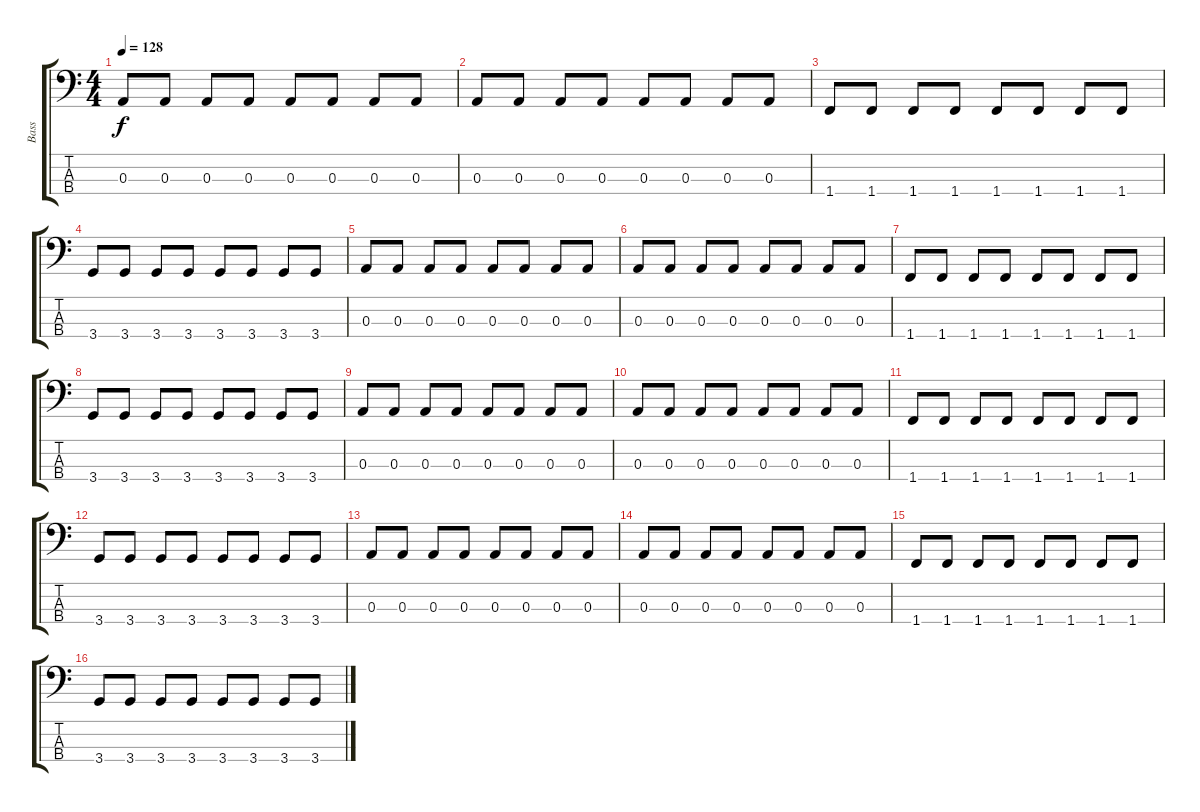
\track ("Bass" "Bass") {instrument electricbassfinger}
\staff {score tabs}
\tuning (G2 D2 A1 E1) {hide}
\ts (4 4)
\tempo 128
\clef f4
\ks c
0.3.8{dy f} 0.3.8 0.3.8 0.3.8 0.3.8 0.3.8 0.3.8 0.3.8 |
0.3.8 0.3.8 0.3.8 0.3.8 0.3.8 0.3.8 0.3.8 0.3.8 |
1.4.8 1.4.8 1.4.8 1.4.8 1.4.8 1.4.8 1.4.8 1.4.8 |
3.4.8 3.4.8 3.4.8 3.4.8 3.4.8 3.4.8 3.4.8 3.4.8 |
0.3.8 0.3.8 0.3.8 0.3.8 0.3.8 0.3.8 0.3.8 0.3.8 |
0.3.8 0.3.8 0.3.8 0.3.8 0.3.8 0.3.8 0.3.8 0.3.8 |
1.4.8 1.4.8 1.4.8 1.4.8 1.4.8 1.4.8 1.4.8 1.4.8 |
3.4.8 3.4.8 3.4.8 3.4.8 3.4.8 3.4.8 3.4.8 3.4.8 |
0.3.8 0.3.8 0.3.8 0.3.8 0.3.8 0.3.8 0.3.8 0.3.8 |
0.3.8 0.3.8 0.3.8 0.3.8 0.3.8 0.3.8 0.3.8 0.3.8 |
1.4.8 1.4.8 1.4.8 1.4.8 1.4.8 1.4.8 1.4.8 1.4.8 |
3.4.8 3.4.8 3.4.8 3.4.8 3.4.8 3.4.8 3.4.8 3.4.8 |
0.3.8 0.3.8 0.3.8 0.3.8 0.3.8 0.3.8 0.3.8 0.3.8 |
0.3.8 0.3.8 0.3.8 0.3.8 0.3.8 0.3.8 0.3.8 0.3.8 |
1.4.8 1.4.8 1.4.8 1.4.8 1.4.8 1.4.8 1.4.8 1.4.8 |
3.4.8 3.4.8 3.4.8 3.4.8 3.4.8 3.4.8 3.4.8 3.4.8
